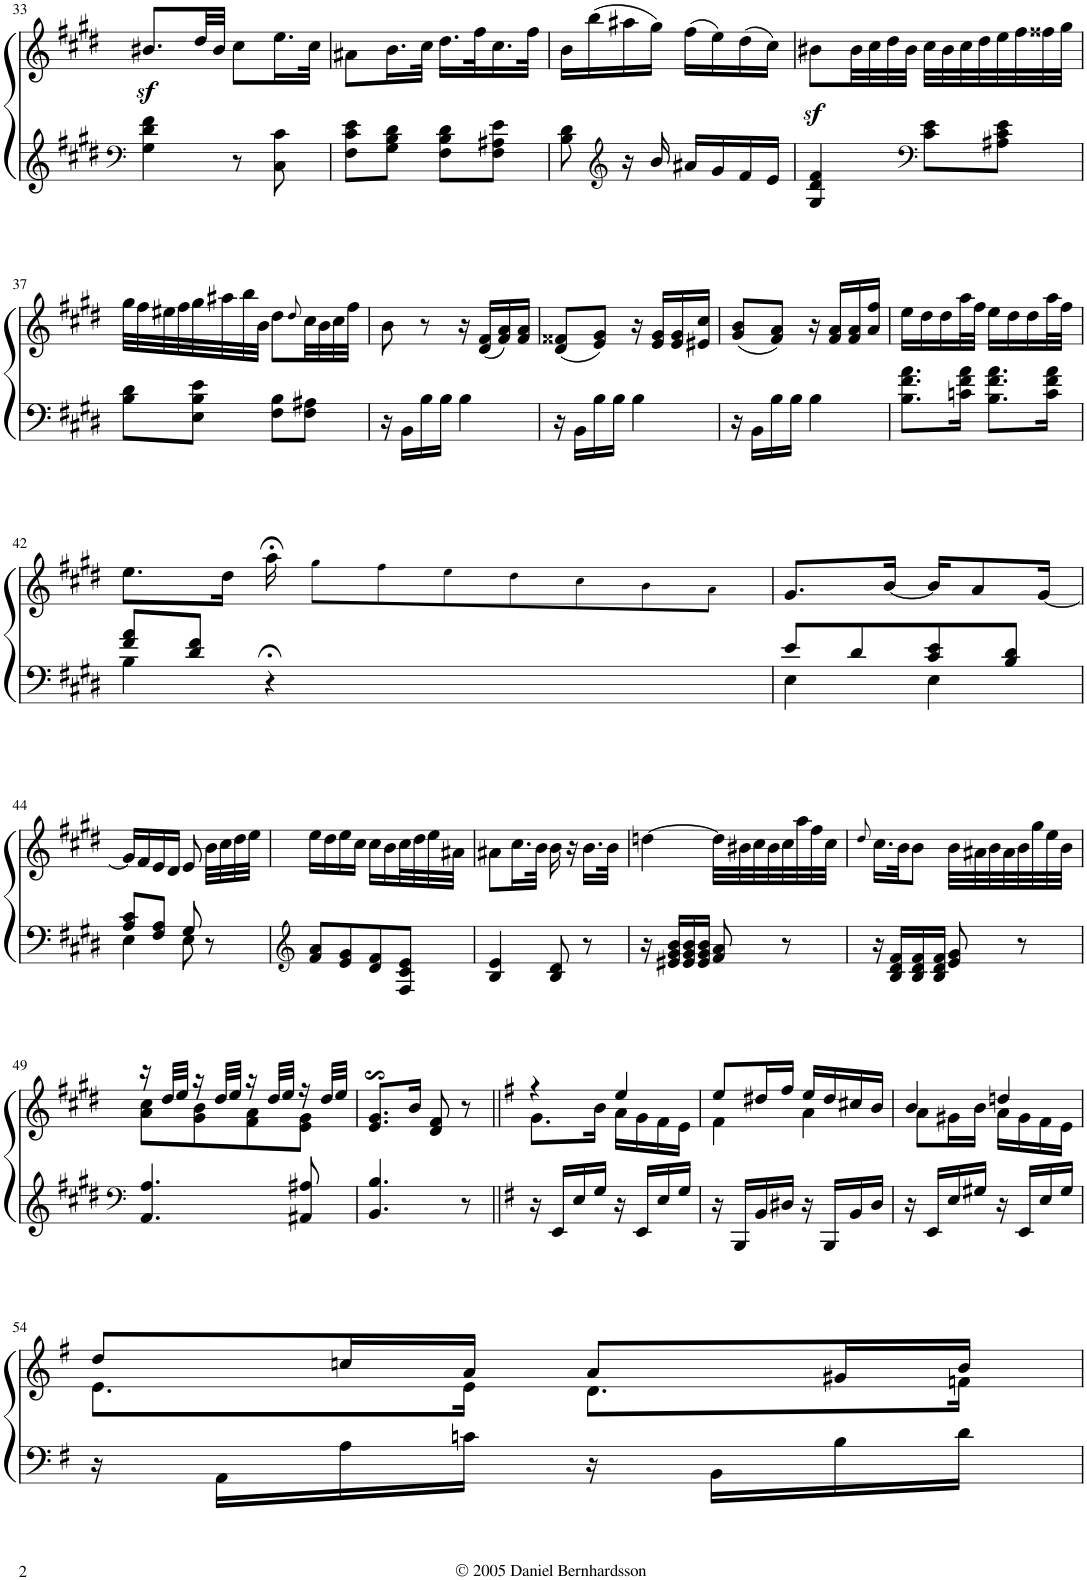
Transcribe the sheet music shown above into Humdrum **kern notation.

**kern	**kern
*part1	*part1
*staff2	*staff1
*I"Piano	*
*I'Pno.	*
!!LO:PB:g=z
*clefF4	*clefG2
*k[f#c#g#d#]	*k[f#c#g#d#]
*E:	*E:
*M2/4	*M2/4
=33	=33
4G#\ 4d#\ 4f#\	8.b#Xz</L
.	32dd#/LL
.	32b#/JJJ
8r	8cc#\L
8C#\ 8c#\	16.ee\L
.	32cc#\JJk
=34	=34
8F#\ 8c#\ 8e\L	8a#X\L
8G#\ 8B\ 8d#\J	16.b\L
.	32cc#\JJk
8F#\ 8B\ 8d#\L	16.dd#\LL
.	32ff#\K
8F#\ 8A#X\ 8e\J	16.cc#\
.	32ff#\JJk
=35	=35
8B\ 8d#\	16b\LL
.	(16bb\
*clefG2	*
16r	16aa#X\
16b/	16gg#\JJ)
16a#X/LL	(16ff#\LL
16g#/	16ee\)
16f#/	(16dd#\
16e/JJ	16cc#\JJ)
=36	=36
4G#/ 4d#/ 4f#/	8b#Xz<\L
.	32b#\LL
.	32cc#\
.	32dd#\
.	32b#\JJJ
*clefF4	*
8c#\ 8e\L	32cc#\LLL
.	32b#\
.	32cc#\
.	32dd#\
8A#X\ 8c#\ 8e\J	32ee\
.	32ff#\
.	32ff##X\
.	32gg#\JJJ
!!LO:LB:g=z
=37	=37
8B\ 8d#\L	32gg#\LLL
.	32ff#\
.	32ee#X\
.	32ff#\
8E\ 8B\ 8e\J	32gg#\
.	32aa#X\
.	32bb\
.	32b\JJJ
8F#\ 8B\L	8dd#\L
.	8qdd#/
8F#\ 8A#X\J	32cc#\LL
.	32b\
.	32cc#\
.	32ff#\JJJ
=38	=38
16r	8b\
16BB\LL	.
16B\	8r
16B\JJ	.
4B\	16r
.	(16d#/ 16f#/LL
.	16f#/ 16a/)
.	16f#/ 16a/JJ
=39	=39
16r	(8d#/ 8f##X/L
16BB\LL	.
16B\	8e/ 8g#/J)
16B\JJ	.
4B\	16r
.	16e/ 16g#/LL
.	16e/ 16g#/
.	16e#X/ 16cc#/JJ
=40	=40
16r	(8g#/ 8b/L
16BB\LL	.
16B\	8f#/ 8a/J)
16B\JJ	.
4B\	16r
.	16f#/ 16a/LL
.	16f#/ 16a/
.	16a/ 16ff#/JJ
=41	=41
8.B\ 8.f#\ 8.a\L	16ee\LL
.	16dd#\
.	16dd#\
16cn\ 16f#\ 16a\Jk	32aa\L
.	32ff#\JJJ
8.B\ 8.f#\ 8.a\L	16ee\LL
.	16dd#\
.	16dd#\
16c\ 16f#\ 16a\Jk	32aa\L
.	32ff#\JJJ
!!LO:LB:g=z
=42	=42
*^	*
8f#/ 8a/L	4B\	8.ee\L
8d#/ 8f#/J	.	.
.	.	16dd#\Jk
4r;<	4ryy	16aa;<\
.	.	8gg#!\L
.	.	[16ff#!\
2ryy	2ryy	16ryy
.	.	8ee!\
.	.	8dd#!\
.	.	8cc#!\
.	.	8b!\
8.ryy	8.ryy	.
.	.	8a!\J
=43	=43	=43
8e/L	4E\	8.g#/L
8d#/	.	.
.	.	16ff#!\]
8c#/ 8e/	4E\	[16b/Jk
.	.	16b/KL]
8B/ 8d#/J	.	8a/
16ryy	16ryy	[16g#/Jk
!!LO:LB:g=z
=44	=44	=44
8A/ 8c#/L	4E\	16g#/LL]
.	.	16f#/
8F#/ 8A/J	.	16e/
.	.	16d#/JJ
8G#/	8E\	8e/
8r	8ryy	32b\LLL
.	.	32cc#\
.	.	32dd#\
.	.	32ee\JJJ
*v	*v	*
=45	=45
*clefG2	*
8f#/ 8a/L	16ee\LL
.	16dd#\
8e/ 8g#/	16ee\
.	16cc#\JJ
8d#/ 8f#/	16cc#\LL
.	16b\
8F#/ 8c#/ 8e/J	32cc#\L
.	32dd#\
.	32ee\
.	32a#X\JJJ
=46	=46
4B/ 4e/	8a#X\L
.	16.cc#\L
.	32b\JJk
8B/ 8d#/	16b\
.	16r
8r	16.b\LL
.	32b\JJk
=47	=47
16r	[4ddn\
16e#X/ 16g#/ 16b/LL	.
16e#/ 16g#/ 16b/	.
16e#/ 16g#/ 16b/JJ	.
8f#/ 8a/	32dd\LLL]
.	32b#X\
.	32cc#\
.	32b#\
8r	32cc#\
.	32aa\
.	32ff#\
.	32cc#\JJJ
=48	=48
.	8qdd#/
16r	16.cc#\LL
16B/ 16d#/ 16f#/LL	.
.	32b\JK
16B/ 16d#/ 16f#/	8b\J
16B/ 16d#/ 16f#/JJ	.
8e/ 8g#/	32b\LLL
.	32a#X\
.	32b\
.	32a#\
8r	32b\
.	32gg#\
.	32ee\
.	32b\JJJ
!!LO:LB:g=z
=49	=49
*clefF4	*
*	*^
4.AA/ 4.A/	16r	8a\ 8cc#\L
.	32dd#/LLL	.
.	32ee/JJJ	.
.	16r	8g#\ 8b\
.	32dd#/LLL	.
.	32ee/JJJ	.
.	16r	8f#\ 8a\
.	32dd#/LLL	.
.	32ee/JJJ	.
8AA#X/ 8A#X/	16r	8e\ 8g#\J
.	32dd#/LLL	.
.	32ee/JJJ	.
*	*v	*v
=50	=50
4.BB/ 4.B/	8.e/s$SS 8.g#/s$SSL
.	16b/Jk
.	8d#/ 8f#/
8r	8r
=51||	=51||
*k[f#]	*k[f#]
*G:	*G:
*	*^
16r	4r	8.g\L
16EE/LL	.	.
16E/	.	.
16G/JJ	.	16b\Jk
16r	4ee/	16a\LL
16EE/LL	.	16g\
16E/	.	16f#\
16G/JJ	.	16e\JJ
=52	=52	=52
16r	8ee/L	4f#\
16BBB/LL	.	.
16BB/	16dd#X/L	.
16D#X/JJ	16ff#/JJ	.
16r	16ee/LL	4a\
16BBB/LL	16dd#/	.
16BB/	16cc#X/	.
16D#/JJ	16b/JJ	.
=53	=53	=53
16r	4b/	8a\L
16EE/LL	.	.
16E/	.	16g#X\L
16G#X/JJ	.	16b\JJ
16r	4ddn/	16a\LL
16EE/LL	.	16g#\
16E/	.	16f#\
16G#/JJ	.	16e\JJ
!!LO:LB:g=z	!!
=54	=54	=54
16r	8dd/L	8.e\L
16AA\LL	.	.
16A\	16ccn/L	.
16cn\JJ	16a/JJ	16e\Jk
16r	8a/L	8.d\L
16BB\LL	.	.
16B\	16g#X/L	.
16d\JJ	16b/JJ	16fn\Jk
*	*v	*v
=	=
*-	*-
